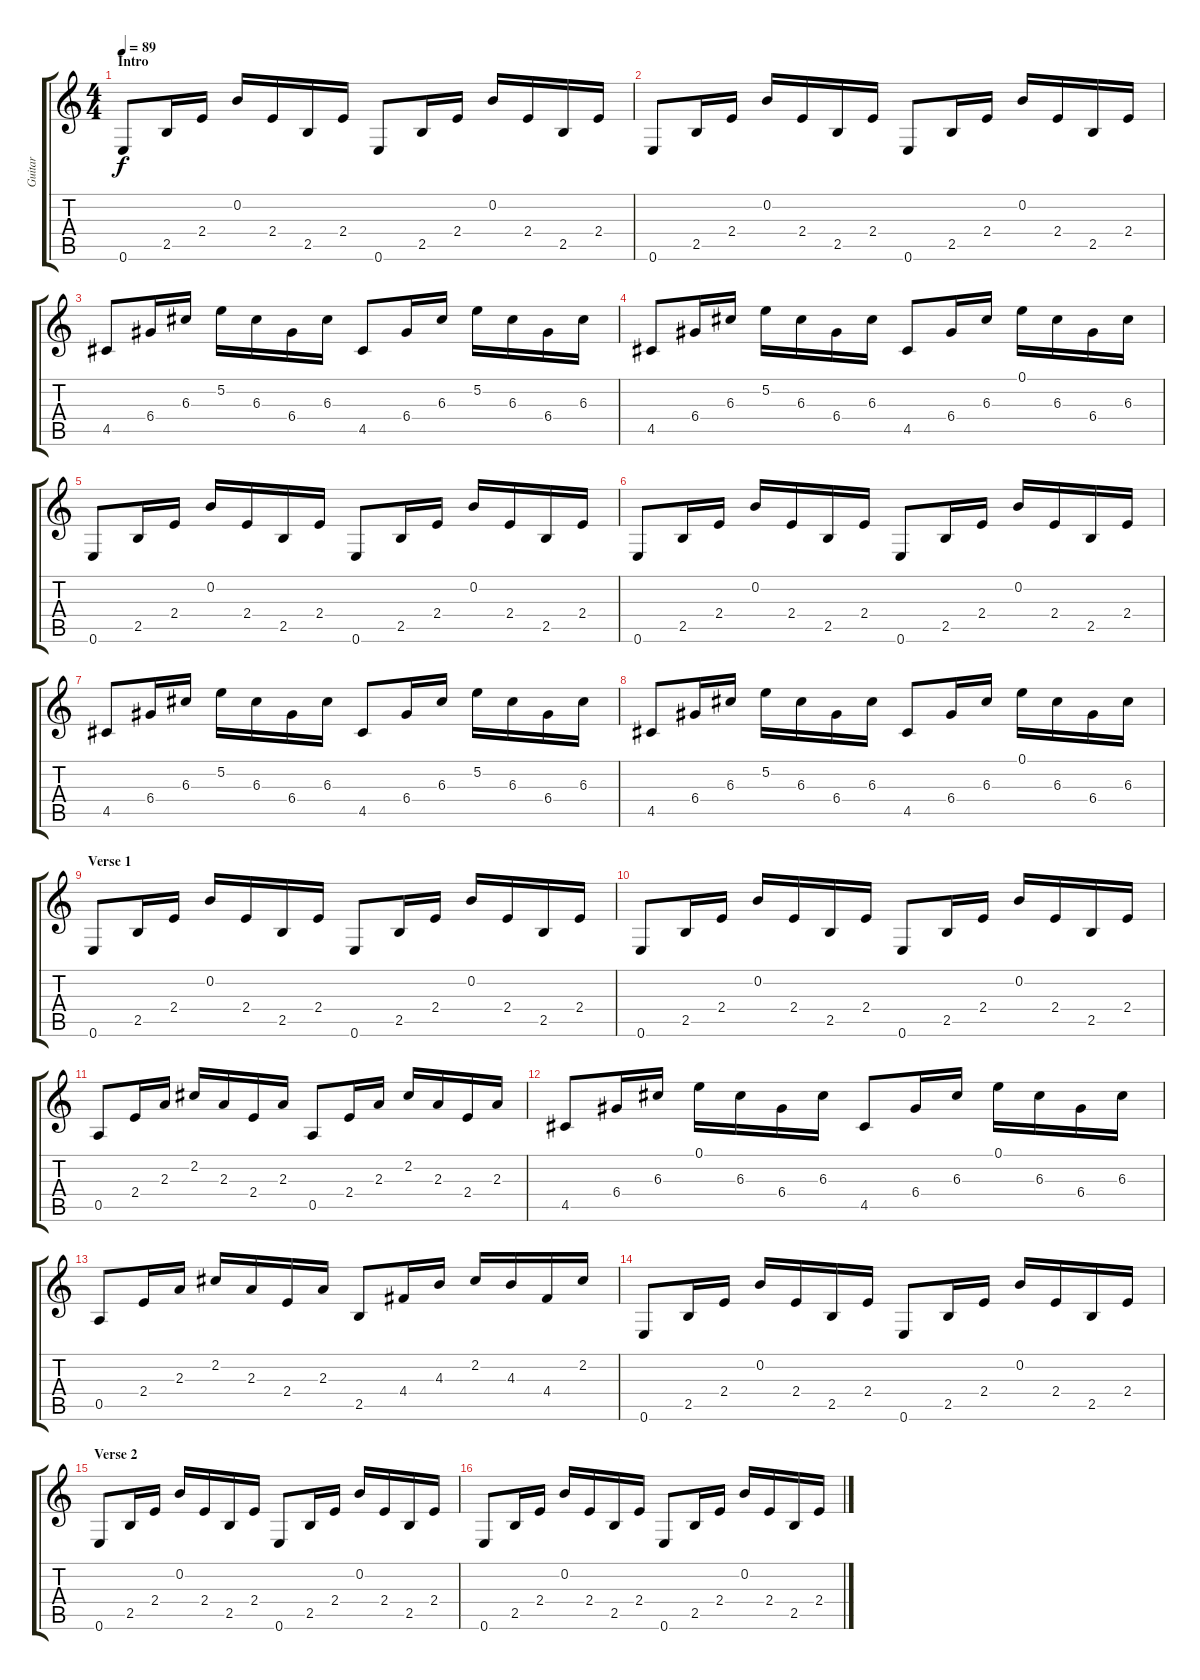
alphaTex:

\track ("Guitar" "Guitar") {instrument electricguitarmuted}
\staff {score tabs}
\tuning (E4 B3 G3 D3 A2 E2) {hide}
\ts (4 4)
\section ("" "Intro")
\tempo 89
\clef g2
\ks c
0.6.8{dy f instrument electricguitarmuted} 2.5.16 2.4.16 0.2.16 2.4.16 2.5.16 2.4.16 0.6.8 2.5.16 2.4.16 0.2.16 2.4.16 2.5.16 2.4.16 |
0.6.8 2.5.16 2.4.16 0.2.16 2.4.16 2.5.16 2.4.16 0.6.8 2.5.16 2.4.16 0.2.16 2.4.16 2.5.16 2.4.16 |
4.5.8 6.4.16 6.3.16 5.2.16 6.3.16 6.4.16 6.3.16 4.5.8 6.4.16 6.3.16 5.2.16 6.3.16 6.4.16 6.3.16 |
4.5.8 6.4.16 6.3.16 5.2.16 6.3.16 6.4.16 6.3.16 4.5.8 6.4.16 6.3.16 0.1.16 6.3.16 6.4.16 6.3.16 |
0.6.8 2.5.16 2.4.16 0.2.16 2.4.16 2.5.16 2.4.16 0.6.8 2.5.16 2.4.16 0.2.16 2.4.16 2.5.16 2.4.16 |
0.6.8 2.5.16 2.4.16 0.2.16 2.4.16 2.5.16 2.4.16 0.6.8 2.5.16 2.4.16 0.2.16 2.4.16 2.5.16 2.4.16 |
4.5.8 6.4.16 6.3.16 5.2.16 6.3.16 6.4.16 6.3.16 4.5.8 6.4.16 6.3.16 5.2.16 6.3.16 6.4.16 6.3.16 |
4.5.8 6.4.16 6.3.16 5.2.16 6.3.16 6.4.16 6.3.16 4.5.8 6.4.16 6.3.16 0.1.16 6.3.16 6.4.16 6.3.16 |
\section ("" "Verse 1")
0.6.8 2.5.16 2.4.16 0.2.16 2.4.16 2.5.16 2.4.16 0.6.8 2.5.16 2.4.16 0.2.16 2.4.16 2.5.16 2.4.16 |
0.6.8 2.5.16 2.4.16 0.2.16 2.4.16 2.5.16 2.4.16 0.6.8 2.5.16 2.4.16 0.2.16 2.4.16 2.5.16 2.4.16 |
0.5.8 2.4.16 2.3.16 2.2.16 2.3.16 2.4.16 2.3.16 0.5.8 2.4.16 2.3.16 2.2.16 2.3.16 2.4.16 2.3.16 |
4.5.8 6.4.16 6.3.16 0.1.16 6.3.16 6.4.16 6.3.16 4.5.8 6.4.16 6.3.16 0.1.16 6.3.16 6.4.16 6.3.16 |
0.5.8 2.4.16 2.3.16 2.2.16 2.3.16 2.4.16 2.3.16 2.5.8 4.4.16 4.3.16 2.2.16 4.3.16 4.4.16 2.2.16 |
0.6.8 2.5.16 2.4.16 0.2.16 2.4.16 2.5.16 2.4.16 0.6.8 2.5.16 2.4.16 0.2.16 2.4.16 2.5.16 2.4.16 |
\section ("" "Verse 2")
0.6.8 2.5.16 2.4.16 0.2.16 2.4.16 2.5.16 2.4.16 0.6.8 2.5.16 2.4.16 0.2.16 2.4.16 2.5.16 2.4.16 |
0.6.8 2.5.16 2.4.16 0.2.16 2.4.16 2.5.16 2.4.16 0.6.8 2.5.16 2.4.16 0.2.16 2.4.16 2.5.16 2.4.16
